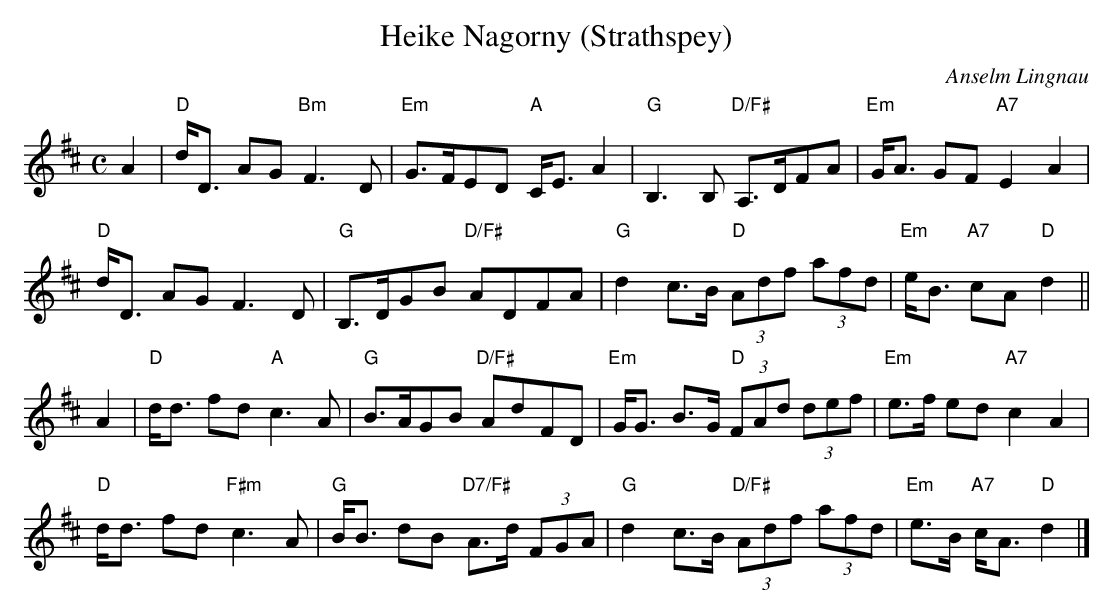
X:1
T:Heike Nagorny (Strathspey)
C:Anselm Lingnau
M:C
L:1/8
K:D
A2|"D"d<D AG "Bm"F3 D|"Em"G>FED "A"C<E A2|\
 "G"B,3 B, "D/F#"A,>DFA|"Em"G<A GF "A7"E2 A2|
 "D"d<D AG F3 D|"G"B,>DGB "D/F#"ADFA|\
 "G"d2 c>B "D"(3Adf (3afd|"Em"e<B "A7"cA "D"d2||
A2|"D"d<d fd "A"c3 A|"G"B>AGB "D/F#"AdFD|\
 "Em"G<G B>G "D"(3FAd (3def|"Em"e>f ed "A7"c2 A2|
 "D"d<d fd "F#m"c3 A|"G"B<B dB "D7/F#"A>d (3FGA|\
 "G"d2 c>B "D/F#"(3Adf (3afd|"Em"e>B "A7"c<A "D"d2|]
